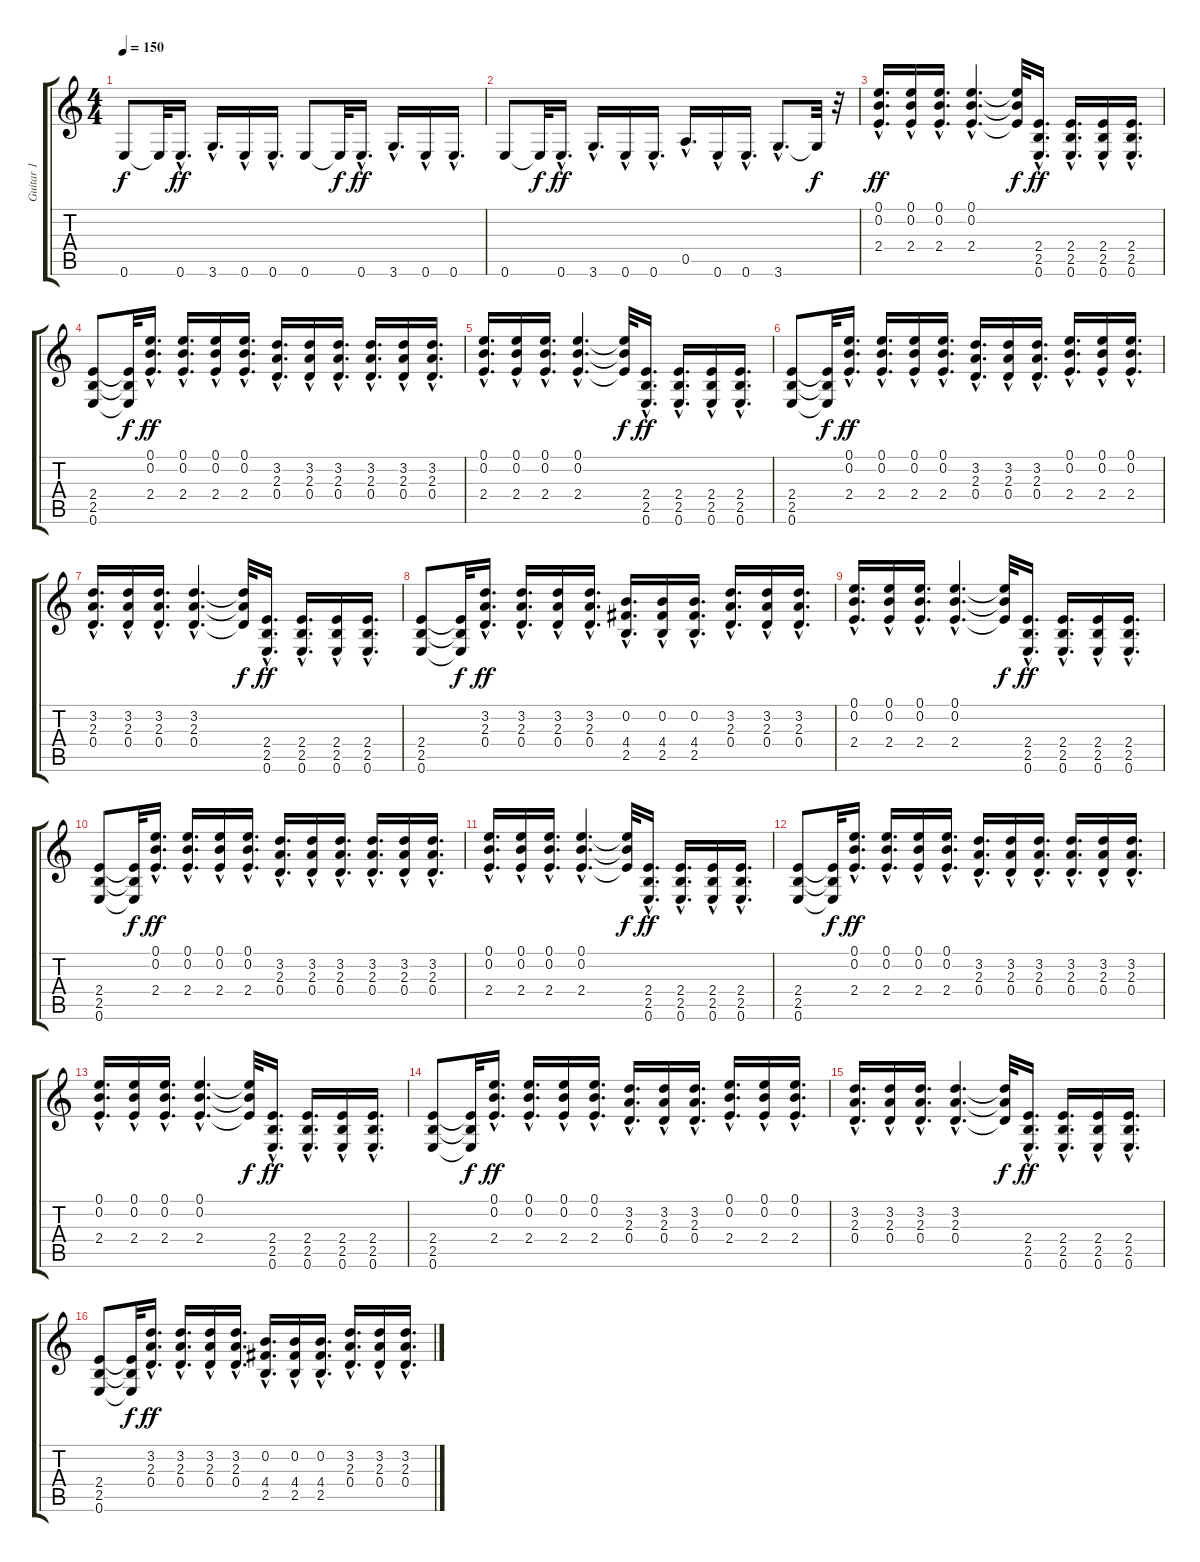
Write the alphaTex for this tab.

\track ("Guitar 1" "Guitar 1") {instrument overdrivenguitar}
\staff {score tabs}
\tuning (E4 B3 G3 D3 A2 E2) {hide}
\ts (4 4)
\tempo 150
\clef g2
\ks c
0.6{t}.8{dy f} 0.6{t}.32 0.6{hac}.16{d dy ff} 3.6{hac}.16{d} 0.6{hac}.16 0.6{hac}.16{d} 0.6.8 0.6{t}.32{dy f} 0.6{hac}.16{d dy ff} 3.6{hac}.16{d} 0.6{hac}.16 0.6{hac}.16{d} |
0.6.8 0.6{t}.32{dy f} 0.6{hac}.16{d dy ff} 3.6{hac}.16{d} 0.6{hac}.16 0.6{hac}.16{d} 0.5{hac}.16{d} 0.6{hac}.16 0.6{hac}.16{d} 3.6{hac}.8{d} 3.6{t}.32{dy f} r.32 |
(0.1{hac} 0.2{hac} 2.4{hac}).16{d dy ff} (0.1{hac} 0.2{hac} 2.4{hac}).16 (0.1{hac} 0.2{hac} 2.4{hac}).16{d} (0.1{hac} 0.2{hac} 2.4{hac}).4{d} (0.1{t} 0.2{t} 2.4{t}).32{dy f} (2.4{hac} 2.5{hac} 0.6{hac}).16{d dy ff} (2.4{hac} 2.5{hac} 0.6{hac}).16{d} (2.4{hac} 2.5{hac} 0.6{hac}).16 (2.4{hac} 2.5{hac} 0.6{hac}).16{d} |
(2.4 2.5 0.6).8 (2.4{t} 2.5{t} 0.6{t}).32{dy f} (0.1{hac} 0.2{hac} 2.4{hac}).16{d dy ff} (0.1{hac} 0.2{hac} 2.4{hac}).16{d} (0.1{hac} 0.2{hac} 2.4{hac}).16 (0.1{hac} 0.2{hac} 2.4{hac}).16{d} (3.2{hac} 2.3{hac} 0.4{hac}).16{d} (3.2{hac} 2.3{hac} 0.4{hac}).16 (3.2{hac} 2.3{hac} 0.4{hac}).16{d} (3.2{hac} 2.3{hac} 0.4{hac}).16{d} (3.2{hac} 2.3{hac} 0.4{hac}).16 (3.2{hac} 2.3{hac} 0.4{hac}).16{d} |
(0.1{hac} 0.2{hac} 2.4{hac}).16{d} (0.1{hac} 0.2{hac} 2.4{hac}).16 (0.1{hac} 0.2{hac} 2.4{hac}).16{d} (0.1{hac} 0.2{hac} 2.4{hac}).4{d} (0.1{t} 0.2{t} 2.4{t}).32{dy f} (2.4{hac} 2.5{hac} 0.6{hac}).16{d dy ff} (2.4{hac} 2.5{hac} 0.6{hac}).16{d} (2.4{hac} 2.5{hac} 0.6{hac}).16 (2.4{hac} 2.5{hac} 0.6{hac}).16{d} |
(2.4 2.5 0.6).8 (2.4{t} 2.5{t} 0.6{t}).32{dy f} (0.1{hac} 0.2{hac} 2.4{hac}).16{d dy ff} (0.1{hac} 0.2{hac} 2.4{hac}).16{d} (0.1{hac} 0.2{hac} 2.4{hac}).16 (0.1{hac} 0.2{hac} 2.4{hac}).16{d} (3.2{hac} 2.3{hac} 0.4{hac}).16{d} (3.2{hac} 2.3{hac} 0.4{hac}).16 (3.2{hac} 2.3{hac} 0.4{hac}).16{d} (0.1{hac} 0.2{hac} 2.4{hac}).16{d} (0.1{hac} 0.2{hac} 2.4{hac}).16 (0.1{hac} 0.2{hac} 2.4{hac}).16{d} |
(3.2{hac} 2.3{hac} 0.4{hac}).16{d} (3.2{hac} 2.3{hac} 0.4{hac}).16 (3.2{hac} 2.3{hac} 0.4{hac}).16{d} (3.2{hac} 2.3{hac} 0.4{hac}).4{d} (3.2{t} 2.3{t} 0.4{t}).32{dy f} (2.4{hac} 2.5{hac} 0.6{hac}).16{d dy ff} (2.4{hac} 2.5{hac} 0.6{hac}).16{d} (2.4{hac} 2.5{hac} 0.6{hac}).16 (2.4{hac} 2.5{hac} 0.6{hac}).16{d} |
(2.4 2.5 0.6).8 (2.4{t} 2.5{t} 0.6{t}).32{dy f} (3.2{hac} 2.3{hac} 0.4{hac}).16{d dy ff} (3.2{hac} 2.3{hac} 0.4{hac}).16{d} (3.2{hac} 2.3{hac} 0.4{hac}).16 (3.2{hac} 2.3{hac} 0.4{hac}).16{d} (0.2{hac} 4.4{hac} 2.5{hac}).16{d} (0.2{hac} 4.4{hac} 2.5{hac}).16 (0.2{hac} 4.4{hac} 2.5{hac}).16{d} (3.2{hac} 2.3{hac} 0.4{hac}).16{d} (3.2{hac} 2.3{hac} 0.4{hac}).16 (3.2{hac} 2.3{hac} 0.4{hac}).16{d} |
(0.1{hac} 0.2{hac} 2.4{hac}).16{d} (0.1{hac} 0.2{hac} 2.4{hac}).16 (0.1{hac} 0.2{hac} 2.4{hac}).16{d} (0.1{hac} 0.2{hac} 2.4{hac}).4{d} (0.1{t} 0.2{t} 2.4{t}).32{dy f} (2.4{hac} 2.5{hac} 0.6{hac}).16{d dy ff} (2.4{hac} 2.5{hac} 0.6{hac}).16{d} (2.4{hac} 2.5{hac} 0.6{hac}).16 (2.4{hac} 2.5{hac} 0.6{hac}).16{d} |
(2.4 2.5 0.6).8 (2.4{t} 2.5{t} 0.6{t}).32{dy f} (0.1{hac} 0.2{hac} 2.4{hac}).16{d dy ff} (0.1{hac} 0.2{hac} 2.4{hac}).16{d} (0.1{hac} 0.2{hac} 2.4{hac}).16 (0.1{hac} 0.2{hac} 2.4{hac}).16{d} (3.2{hac} 2.3{hac} 0.4{hac}).16{d} (3.2{hac} 2.3{hac} 0.4{hac}).16 (3.2{hac} 2.3{hac} 0.4{hac}).16{d} (3.2{hac} 2.3{hac} 0.4{hac}).16{d} (3.2{hac} 2.3{hac} 0.4{hac}).16 (3.2{hac} 2.3{hac} 0.4{hac}).16{d} |
(0.1{hac} 0.2{hac} 2.4{hac}).16{d} (0.1{hac} 0.2{hac} 2.4{hac}).16 (0.1{hac} 0.2{hac} 2.4{hac}).16{d} (0.1{hac} 0.2{hac} 2.4{hac}).4{d} (0.1{t} 0.2{t} 2.4{t}).32{dy f} (2.4{hac} 2.5{hac} 0.6{hac}).16{d dy ff} (2.4{hac} 2.5{hac} 0.6{hac}).16{d} (2.4{hac} 2.5{hac} 0.6{hac}).16 (2.4{hac} 2.5{hac} 0.6{hac}).16{d} |
(2.4 2.5 0.6).8 (2.4{t} 2.5{t} 0.6{t}).32{dy f} (0.1{hac} 0.2{hac} 2.4{hac}).16{d dy ff} (0.1{hac} 0.2{hac} 2.4{hac}).16{d} (0.1{hac} 0.2{hac} 2.4{hac}).16 (0.1{hac} 0.2{hac} 2.4{hac}).16{d} (3.2{hac} 2.3{hac} 0.4{hac}).16{d} (3.2{hac} 2.3{hac} 0.4{hac}).16 (3.2{hac} 2.3{hac} 0.4{hac}).16{d} (3.2{hac} 2.3{hac} 0.4{hac}).16{d} (3.2{hac} 2.3{hac} 0.4{hac}).16 (3.2{hac} 2.3{hac} 0.4{hac}).16{d} |
(0.1{hac} 0.2{hac} 2.4{hac}).16{d} (0.1{hac} 0.2{hac} 2.4{hac}).16 (0.1{hac} 0.2{hac} 2.4{hac}).16{d} (0.1{hac} 0.2{hac} 2.4{hac}).4{d} (0.1{t} 0.2{t} 2.4{t}).32{dy f} (2.4{hac} 2.5{hac} 0.6{hac}).16{d dy ff} (2.4{hac} 2.5{hac} 0.6{hac}).16{d} (2.4{hac} 2.5{hac} 0.6{hac}).16 (2.4{hac} 2.5{hac} 0.6{hac}).16{d} |
(2.4 2.5 0.6).8 (2.4{t} 2.5{t} 0.6{t}).32{dy f} (0.1{hac} 0.2{hac} 2.4{hac}).16{d dy ff} (0.1{hac} 0.2{hac} 2.4{hac}).16{d} (0.1{hac} 0.2{hac} 2.4{hac}).16 (0.1{hac} 0.2{hac} 2.4{hac}).16{d} (3.2{hac} 2.3{hac} 0.4{hac}).16{d} (3.2{hac} 2.3{hac} 0.4{hac}).16 (3.2{hac} 2.3{hac} 0.4{hac}).16{d} (0.1{hac} 0.2{hac} 2.4{hac}).16{d} (0.1{hac} 0.2{hac} 2.4{hac}).16 (0.1{hac} 0.2{hac} 2.4{hac}).16{d} |
(3.2{hac} 2.3{hac} 0.4{hac}).16{d} (3.2{hac} 2.3{hac} 0.4{hac}).16 (3.2{hac} 2.3{hac} 0.4{hac}).16{d} (3.2{hac} 2.3{hac} 0.4{hac}).4{d} (3.2{t} 2.3{t} 0.4{t}).32{dy f} (2.4{hac} 2.5{hac} 0.6{hac}).16{d dy ff} (2.4{hac} 2.5{hac} 0.6{hac}).16{d} (2.4{hac} 2.5{hac} 0.6{hac}).16 (2.4{hac} 2.5{hac} 0.6{hac}).16{d} |
(2.4 2.5 0.6).8 (2.4{t} 2.5{t} 0.6{t}).32{dy f} (3.2{hac} 2.3{hac} 0.4{hac}).16{d dy ff} (3.2{hac} 2.3{hac} 0.4{hac}).16{d} (3.2{hac} 2.3{hac} 0.4{hac}).16 (3.2{hac} 2.3{hac} 0.4{hac}).16{d} (0.2{hac} 4.4{hac} 2.5{hac}).16{d} (0.2{hac} 4.4{hac} 2.5{hac}).16 (0.2{hac} 4.4{hac} 2.5{hac}).16{d} (3.2{hac} 2.3{hac} 0.4{hac}).16{d} (3.2{hac} 2.3{hac} 0.4{hac}).16 (3.2{hac} 2.3{hac} 0.4{hac}).16{d}
